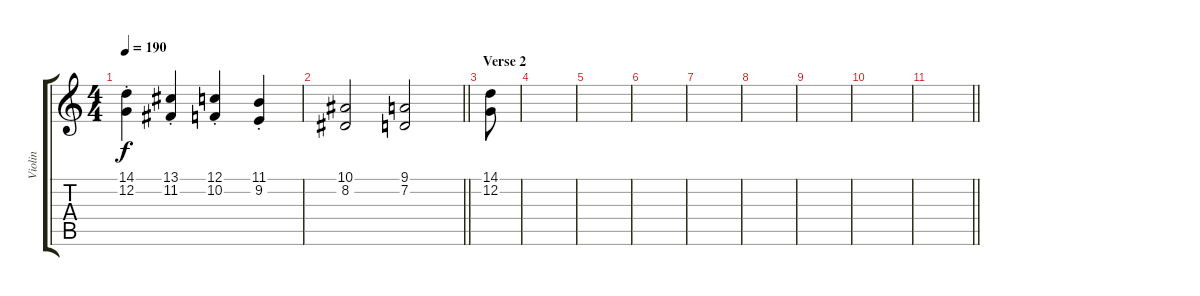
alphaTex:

\track ("Violin" "Violin") {instrument fiddle}
\staff {score tabs}
\tuning (C4 G3 Eb3 Bb2 F2 C2) {hide}
\ts (4 4)
\tempo 190
\clef g2
\ks c
(14.1{st} 12.2{st}).4{dy f} (13.1{st} 11.2{st}).4 (12.1{st} 10.2{st}).4 (11.1{st} 9.2{st}).4 |
\barLineRight lightlight
(10.1 8.2).2 (9.1 7.2).2 |
\section ("" "Verse 2")
(14.1 12.2).8 |
|
|
|
|
|
|
|
\barLineRight lightlight
